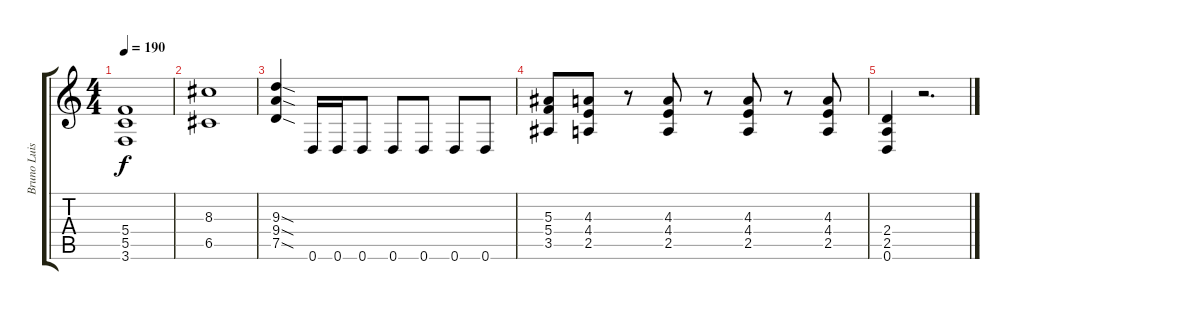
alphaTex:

\track ("Bruno Luis" "Bruno Luis") {instrument distortionguitar}
\staff {score tabs}
\tuning (D4 A3 F3 C3 G2 D2) {hide}
\ts (4 4)
\tempo 190
\clef g2
\ks c
(5.4 5.5 3.6).1{dy f} |
(8.3 6.5).1 |
(9.3{sod} 9.4{sod} 7.5{sod}).4 0.6.16 0.6.16 0.6.8 0.6.8 0.6.8 0.6.8 0.6.8 |
(5.3 5.4 3.5).8 (4.3 4.4 2.5).8 r.8 (4.3 4.4 2.5).8 r.8 (4.3 4.4 2.5).8 r.8 (4.3 4.4 2.5).8 |
(2.4 2.5 0.6).4 r.2{d}
